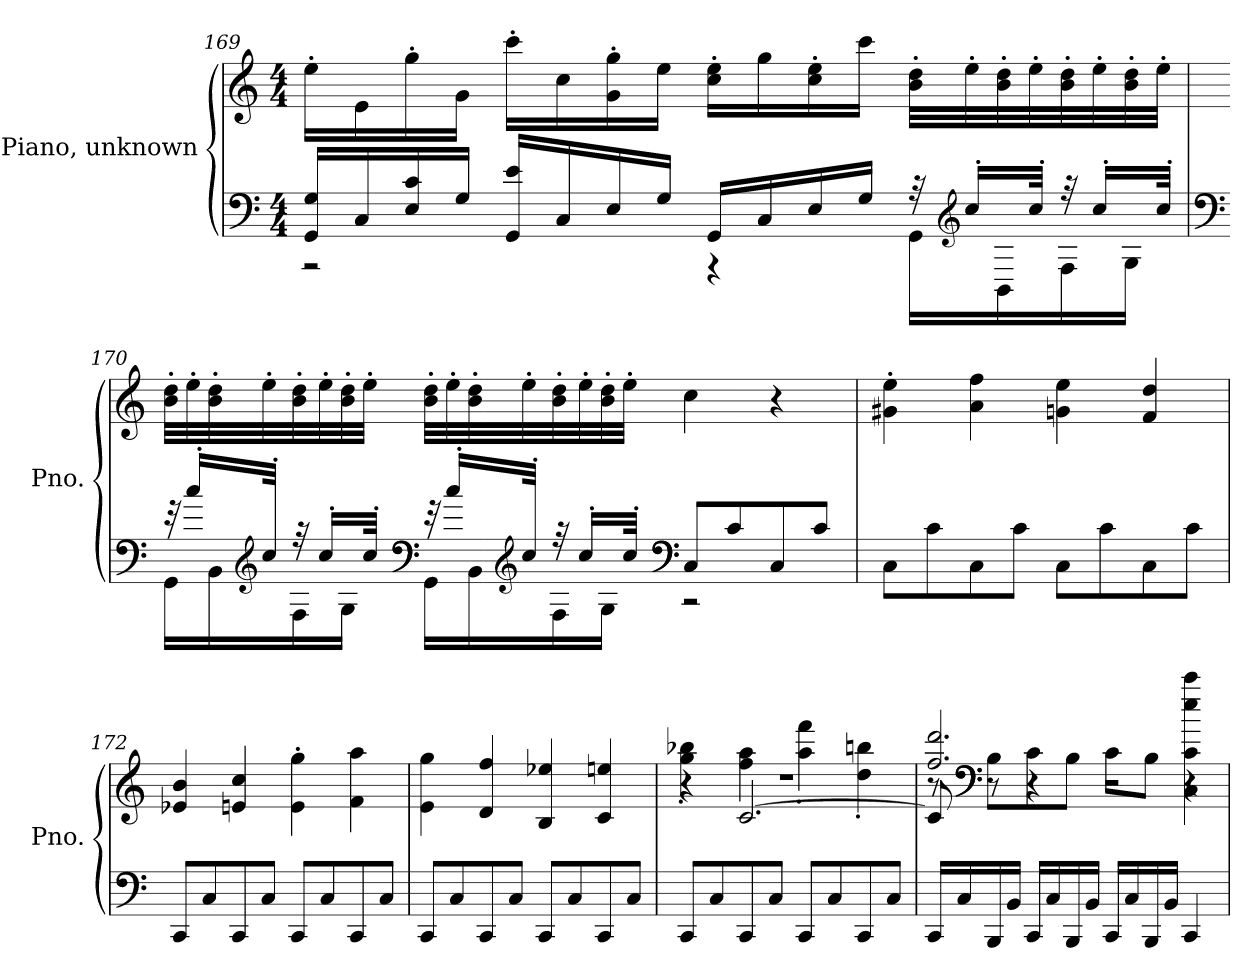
**kern	**kern
*part1	*part1
*staff2	*staff1
*I"Piano, unknown	*
*I'Pno.	*
*clefF4	*clefG2
*k[]	*k[]
*M4/4	*M4/4
=169	=169
*^	*
16GG/ 16G/LL	2r	16ee'\LL
16C/	.	16e\
16E/ 16c/	.	16gg'\
16G/JJ	.	16g\JJ
16GG/ 16e/LL	.	16ccc'\LL
16C/	.	16cc\
16E/	.	16g\' 16gg\'
16G/JJ	.	16ee\JJ
16GG/LL	4r	16cc\' 16ee\'LL
16C/	.	16gg\
16E/	.	16cc\' 16ee\'
16G/JJ	.	16ccc\JJ
32r	16GG\LL	32b\' 32dd\'LLL
*clefG2	*	*
16cc'/LL	.	32ee'\
.	16BB\	32b\' 32dd\'
32cc'/JJk	.	32ee'\
32r	16F\	32b\' 32dd\'
16cc'/LL	.	32ee'\
.	16G\JJ	32b\' 32dd\'
32cc'/JJk	.	32ee'\JJJ
!!LO:PB:g=z
=170	=170	=170
*clefF4	*	*
32r	16GG\LL	32b\' 32dd\'LLL
16cc'/LL	.	32ee'\
.	16BB\	32b\' 32dd\'
*clefG2	*	*
32cc'/JJk	.	32ee'\
32r	16F\	32b\' 32dd\'
16cc'/LL	.	32ee'\
.	16G\JJ	32b\' 32dd\'
32cc'/JJk	.	32ee'\JJJ
*clefF4	*	*
32r	16GG\LL	32b\' 32dd\'LLL
16cc'/LL	.	32ee'\
.	16BB\	32b\' 32dd\'
*clefG2	*	*
32cc'/JJk	.	32ee'\
32r	16F\	32b\' 32dd\'
16cc'/LL	.	32ee'\
.	16G\JJ	32b\' 32dd\'
32cc'/JJk	.	32ee'\JJJ
*clefF4	*	*
8C/L	2r	4cc\
8c/	.	.
8C/	.	4r
8c/J	.	.
*v	*v	*
=171	=171
8C\L	4g#X\' 4ee\'
8c\	.
8C\	4a\ 4ff\
8c\J	.
8C\L	4gn\ 4ee\
8c\	.
8C\	4f/ 4dd/
8c\J	.
=172	=172
8CC/L	4e-X/ 4b/
8C/	.
8CC/	4en/ 4cc/
8C/J	.
8CC/L	4e\' 4gg\'
8C/	.
8CC/	4f\ 4aa\
8C/J	.
!!LO:LB:g=z
=173	=173
8CC/L	4e\ 4gg\
8C/	.
8CC/	4d/ 4ff/
8C/J	.
8CC/L	4B/ 4ee-X/
8C/	.
8CC/	4c/ 4een/
8C/J	.
=174	=174
*	*^
*	*	*^
8CC/L	1r	4gg\' 4bb-X\'	4r
8C/	.	.	.
8CC/	.	4ff\ 4aa\	[2.c/
8C/J	.	.	.
8CC/L	.	4aa\' 4fff\'	.
8C/	.	.	.
8CC/	.	4dd\' 4bbn\'	.
8C/J	.	.	.
=175	=175	=175	=175
16CC/LL	2.ff/ 2.ddd/	8r	8c/]
16C/	.	.	.
*	*clefF4	*	*
16BBB/	.	8B\L	8r
16BB/JJ	.	.	.
16CC/LL	.	8c\	4r
16C/	.	.	.
16BBB/	.	8B\J	.
16BB/JJ	.	.	.
16CC/LL	.	8c\L	2r
16C/	.	.	.
16BBB/	.	8B\J	.
16BB/JJ	.	.	.
4CC/	4r	4C\ 4c\ 4ee\ 4ccc\	.
*	*v	*v	*v
=	=
*-	*-
